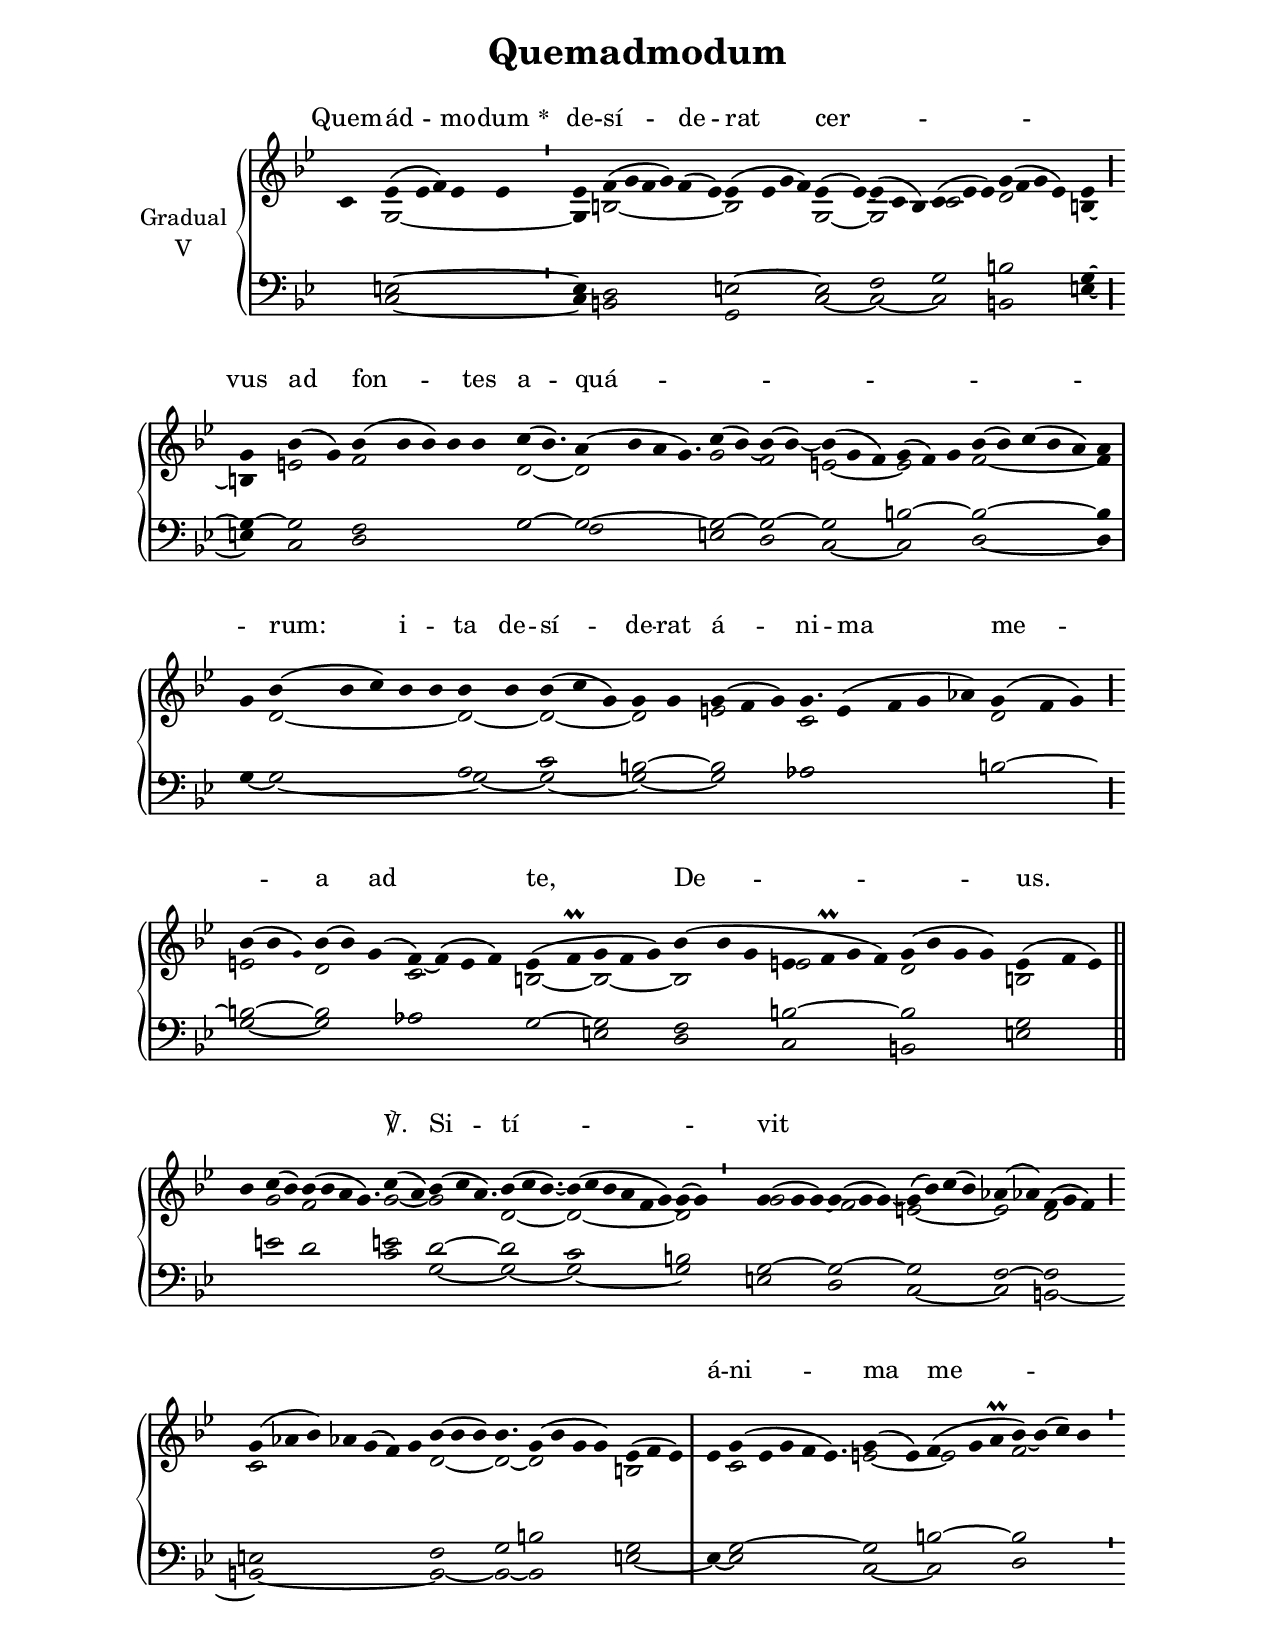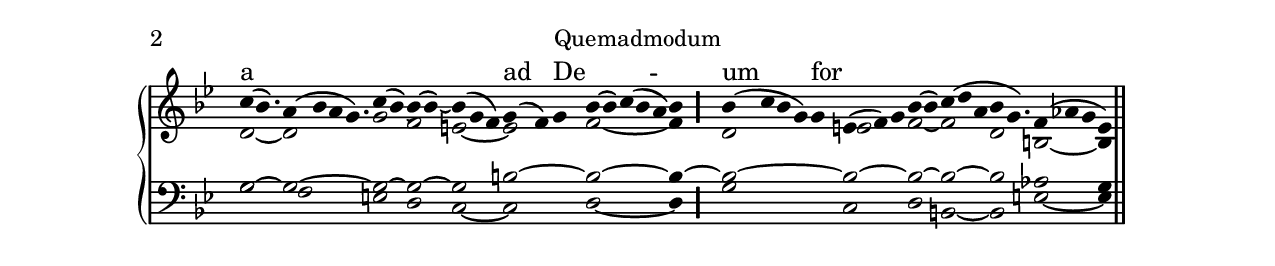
\version "2.18"
\include "gregorian.ly"
\include "noh2.ily"


%Page reference: page iii.191
%(volume.page)

global = {
 \key c \dorian
 \cadenzaOn 
}

\header {
  title = \markup \center-column {"Quemadmodum" \vspace #1 }
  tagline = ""
  composer = ""
}

\paper {
 #(include-special-characters)
  oddHeaderMarkup = \markup \fill-line {
    \line {}
    \center-column {
      \on-the-fly #first-page     " "
      \on-the-fly #not-first-page "Quemadmodum"
    }
    \line { \on-the-fly #print-page-number-check-first \fromproperty #'page:page-number-string }
  }
  evenHeaderMarkup = \markup \fill-line {
    \line { \on-the-fly #print-page-number-check-first \fromproperty #'page:page-number-string }
    \center-column { "Quemadmodum" }
    \line {}
  }
}

chantText = \lyricmode {
Quem -- ád -- mo -- dum 
\set stanza = " * " de -- sí -- de -- rat cer -- _ _ _ vus 
ad fon -- _ tes a -- quá -- _ _ _ _ _ _ _ rum: 
i -- _ ta de -- sí -- de -- rat á -- ni -- ma me -- _ a 
ad te, De -- _ us. _ _ _ ℣. 
Si -- tí -- vit _ _ _ _ _ _ _ _ _ _ _ 
á -- ni -- ma me -- _ a _ _ 
ad De -- _ _ _ um for -- _ _ _ _ _ _ _ tem, 
\set stanza = " * " 
vi -- vum. _ _ _ _ }

chantMusic = {
\tieDown   c'4 ees'4 ( ees'4 f'4) ees'4 ees'4 \divisioMinima
 ees'4 f'4 ( g'4 f'4 g'4) f'4 ( ees'4) ees'4 ( ees'4 g'4 f'4) ees'4 ( ees'4) ~ ees'4 ( c'4 bes4) c'4 ( ees'4 ees'4) g'4 ( f'4 g'4 ees'4) ees'4 \divisioMaior
 g'4 bes'4 ( g'4) bes'4 ( bes'4 bes'4) bes'4 bes'4 c''4 ( bes'4.) a'4 ( bes'4 a'4 g'4.) c''4 ( bes'4) ~ bes'4 ( bes'4) ~ bes'4 ( g'4 f'4) g'4 ( f'4) g'4 bes'4 ( bes'4) c''4 ( bes'4 a'4) a'4 \divisioMaxima
 g'4 bes'4 ( bes'4 c''4) bes'4 bes'4 bes'4 bes'4 bes'4 ( c''4 g'4) g'4 g'4 g'4 ( f'4 g'4)  g'4. ees'4 ( f'4 g'4 aes'4) g'4 ( f'4 g'4) \divisioMaior
 bes'4 ( bes'4 \once \tweak #'font-size #-4 g' ) bes'4 ( bes'4) g'4 ( f'4) ~ f'4 ( ees'4 f'4) ees'4 ( f'\prall g'4 f'4 g'4) bes'4 ( bes'4 g'4 ees'4 f'\prall g'4 f'4) g'4 ( bes'4 g'4 g'4) ees'4 ( f'4 ees'4) \finalis
  bes'4 c''4 ( bes'4) bes'4 ( bes'4 a'4 g'4.) c''4 ( a'4) bes'4 ( c''4 a'4.) bes'4 ( c''4 bes'4.) ~ bes'4 ( c''4 bes'4 a'4 f'4 g'4) ~ g'4 ( g'4) \divisioMinima
  g'4 ( g'4 g'4) ~ g'4 ( g'4 g'4) ~ g'4 ( bes'4) c''4 ( bes'4) aes'4 ( aes'4) f'4 ( g'4 f'4) \divisioMaior
  g'4 ( aes'4 bes'4) aes'4 g'4 ( f'4) g'4 bes'4 ( bes'4 bes'4) bes'4. g'4 ( bes'4 g'4 g'4) ees'4 ( f'4 ees'4) \divisioMaxima
 ees'4 g'4 ( ees'4 g'4 f'4 ees'4.) g'4 ( ees'4) f'4 ( g'4 a'\prall bes'4) ~ bes'4 ( c''4) bes'4 \divisioMinima
 c''4 ( bes'4.) a'4 ( bes'4 a'4 g'4.) c''4 ( bes'4) ~ bes'4 ( bes'4) ~ bes'4 ( g'4 f'4) g'4 ( f'4) g'4 bes'4 ( bes'4) c''4 ( bes'4 a'4) bes'4 \divisioMaior
 bes'4 ( c''4 bes'4 g'4) g'4 ees'4 ( f'4) g'4 bes'4 ( bes'4) c''4 ( d''4 a'4 bes'4 g'4.)  f'4 ( aes'4 g'4 ees'4) \finalis

}

altoMusic = {
r4 g2*5/2 ~ \divisioMinima
g4 b2*6/2 ~ b2*4/2 g2 ~ g2*3/2 c'2*3/2 d'2*4/2 b4 ~ \divisioMaior
b4 e'2 f'2*5/2 d'2*5/4 ~ d'2*9/4 g'2 f'2 e'2*3/2 ~ e'2*3/2 f'2*5/2 ~ f'4 \divisioMaxima
r4 d'2*5/2 ~ d'2 ~ d'2*3/2 ~ d'2 e'2*3/2 c'2*11/4 d'2*3/2 \divisioMaior
e'2*3/2 d'2*3/2 c'2*4/2 b2 ~ b2*3/2 ~ b2*3/2 e'2*4/2 d'2*4/2 b2*3/2 r4 g'2 f'2*9/4 g'2 ~ g'2*7/4 d'2*7/4 ~ d'2*6/2 ~ d'2 g'2*3/2 f'2*3/2 e'2*4/2 ~ e'2 d'2*3/2 c'2*7/2 d'2*3/2 ~ d'2*3/4 ~ d'2*4/2 b2*3/2 \divisioMaxima
r4 c'2*11/4 e'2 ~ e'2*3/2 f'2*4/2 \divisioMinima
d'2*5/4 ~ d'2*9/4 g'2 f'2 e'2*3/2 ~ e'2*3/2 f'2*5/2 ~ f'4 \divisioMaior
d'2*5/2 e'2*3/2 f'2 ~ f'2*3/2 d'2*5/4 b2*3/2 ~ b4 \finalis
}

tenorMusic = {
r4 e2*5/2 ~ \divisioMinima
e4 d2*6/2 e2*4/2 ~ e2 f2*3/2 g2*3/2 b2*4/2 g4 ~ \divisioMaior
g4 ~ g2 f2*5/2 g2*5/4 ~ g2*9/4 ~ g2 ~ g2 ~ g2*3/2 b2*3/2 ~ b2*5/2 ~ b4 \divisioMaxima
r2*6/2 a2 c'2*3/2 b2 ~ b2*3/2 aes2*11/4 b2*3/2 ~ \divisioMaior
b2*3/2 ~ b2*3/2 aes2*4/2 g2 ~ g2*3/2 f2*3/2 b2*4/2 ~ b2*4/2 g2*3/2 r4 e'2 d'2*9/4 e'2 d'2*7/4 ~ d'2*7/4 c'2*6/2 b2 g2*3/2 ~ g2*3/2 ~ g2*4/2 f2 ~ f2*3/2 e2*7/2 f2*3/2 g2*3/4 b2*4/2 g2*3/2 \divisioMaxima
r4 g2*11/4 ~ g2 b2*3/2 ~ b2*4/2 \divisioMinima
g2*5/4 ~ g2*9/4 ~ g2 ~ g2 ~ g2*3/2 b2*3/2 ~ b2*5/2 ~ b4 ~ \divisioMaior
b2*5/2 ~ b2*3/2 ~ b2 ~ b2*3/2 ~ b2*5/4 aes2*3/2 g4 \finalis
}

bassMusic = {
r4 c2*5/2 ~ \divisioMinima
c4 b,2*6/2 g,2*4/2 c2 ~ c2*3/2 ~ c2*3/2 b,2*4/2 e4 ~ \divisioMaior
e4 c2 d2*5/2 g2*5/4 f2*9/4 e2 d2 c2*3/2 ~ c2*3/2 d2*5/2 ~ d4 \divisioMaxima
g4 ~ g2*5/2 ~ g2 ~ g2*3/2 ~ g2 ~ g2*3/2 aes2*11/4 r2*3/2 \divisioMaior
g2*3/2 ~ g2*3/2 aes2*4/2 r2 e2*3/2 d2*3/2 c2*4/2 b,2*4/2 e2*3/2 r2*15/4 c'2 g2*7/4 ~ g2*7/4 ~ g2*6/2 ~ g2 e2*3/2 d2*3/2 c2*4/2 ~ c2 b,2*3/2 ~ b,2*7/2 ~ b,2*3/2 ~ b,2*3/4 ~ b,2*4/2 e2*3/2 ~ \divisioMaxima
e4 ~ e2*11/4 c2 ~ c2*3/2 d2*4/2 \divisioMinima
g2*5/4 f2*9/4 e2 d2 c2*3/2 ~ c2*3/2 d2*5/2 ~ d4 \divisioMaior
g2*5/2 c2*3/2 d2 b,2*3/2 ~ b,2*5/4 e2*3/2 ~ e4 \finalis
}

voiceLines = {
\voiceLineStyle


}

\score{
  <<
    \new GrandStaff <<
      \set GrandStaff.autoBeaming = ##f
      \set GrandStaff.instrumentName = \markup \center-column {
        "Gradual"
        "V"
      }
      \new Staff = up <<
        \new Voice = "chant" {
          \voiceOne \global \chantMusic
        }
        \new Voice {
          \voiceTwo \global \altoMusic
        }
      >>

      \new Staff = down <<
        \clef bass
        \new Voice {
          \voiceOne \global \tenorMusic
        }
        \new Voice {
          \voiceTwo \global \bassMusic
        }
	\new Voice {
        \voiceThree \global \voiceLines
        }
      >>
    >>
    \new Lyrics \lyricsto chant {
      \chantText
    }
  >>
  \layout{
  }
  \midi{
    \tempo 4 = 125
  }
}
